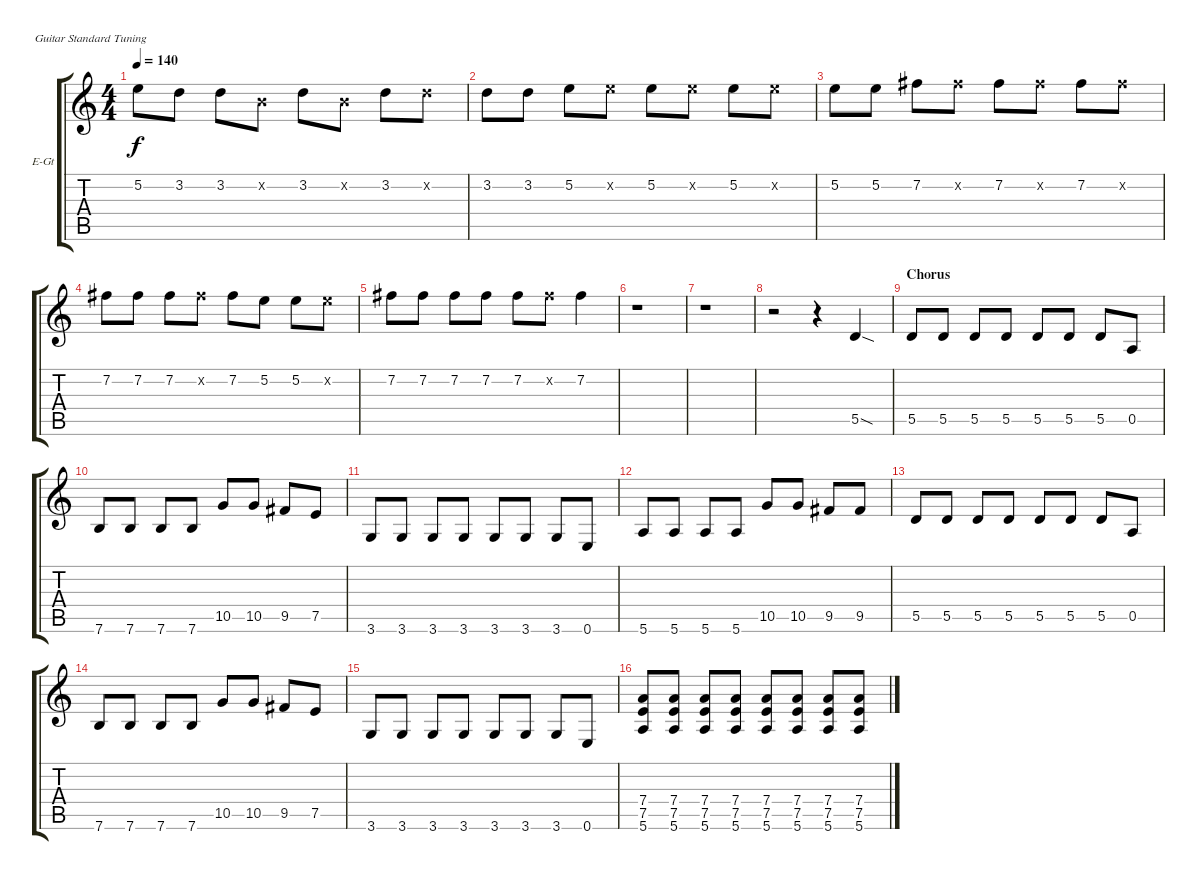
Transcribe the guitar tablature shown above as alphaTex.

\bracketExtendMode groupsimilarinstruments
\firstSystemTrackNameOrientation horizontal
\otherSystemsTrackNameOrientation horizontal
\track ("Äæîíèê [Guitar]" "E-Gt") {instrument distortionguitar}
\staff {score tabs}
\tuning (E4 B3 G3 D3 A2 E2)
\ts (4 4)
\tempo 140
\clef g2
\ks c
5.2.8{dy f} 3.2.8 3.2.8 0.2{x}.8 3.2.8 0.2{x}.8 3.2.8 3.2{x}.8 |
3.2.8 3.2.8 5.2.8 5.2{x}.8 5.2.8 5.2{x}.8 5.2.8 5.2{x}.8 |
5.2.8 5.2.8 7.2.8 7.2{x}.8 7.2.8 7.2{x}.8 7.2.8 7.2{x}.8 |
7.2.8 7.2.8 7.2.8 7.2{x}.8 7.2.8 5.2.8 5.2.8 5.2{x}.8 |
7.2.8 7.2.8 7.2.8 7.2.8 7.2.8 7.2{x}.8 7.2.4 |
r.1 |
r.1 |
r.2 r.4 5.5{sod}.4 |
\section ("" "Chorus")
5.5.8 5.5.8 5.5.8 5.5.8 5.5.8 5.5.8 5.5.8 0.5.8 |
7.6.8 7.6.8 7.6.8 7.6.8 10.5.8 10.5.8 9.5.8 7.5.8 |
3.6.8 3.6.8 3.6.8 3.6.8 3.6.8 3.6.8 3.6.8 0.6.8 |
5.6.8 5.6.8 5.6.8 5.6.8 10.5.8 10.5.8 9.5.8 9.5.8 |
5.5.8 5.5.8 5.5.8 5.5.8 5.5.8 5.5.8 5.5.8 0.5.8 |
7.6.8 7.6.8 7.6.8 7.6.8 10.5.8 10.5.8 9.5.8 7.5.8 |
3.6.8 3.6.8 3.6.8 3.6.8 3.6.8 3.6.8 3.6.8 0.6.8 |
(7.4 7.5 5.6).8 (7.4 7.5 5.6).8 (7.4 7.5 5.6).8 (7.4 7.5 5.6).8 (7.4 7.5 5.6).8 (7.4 7.5 5.6).8 (7.4 7.5 5.6).8 (7.4 7.5 5.6).8
